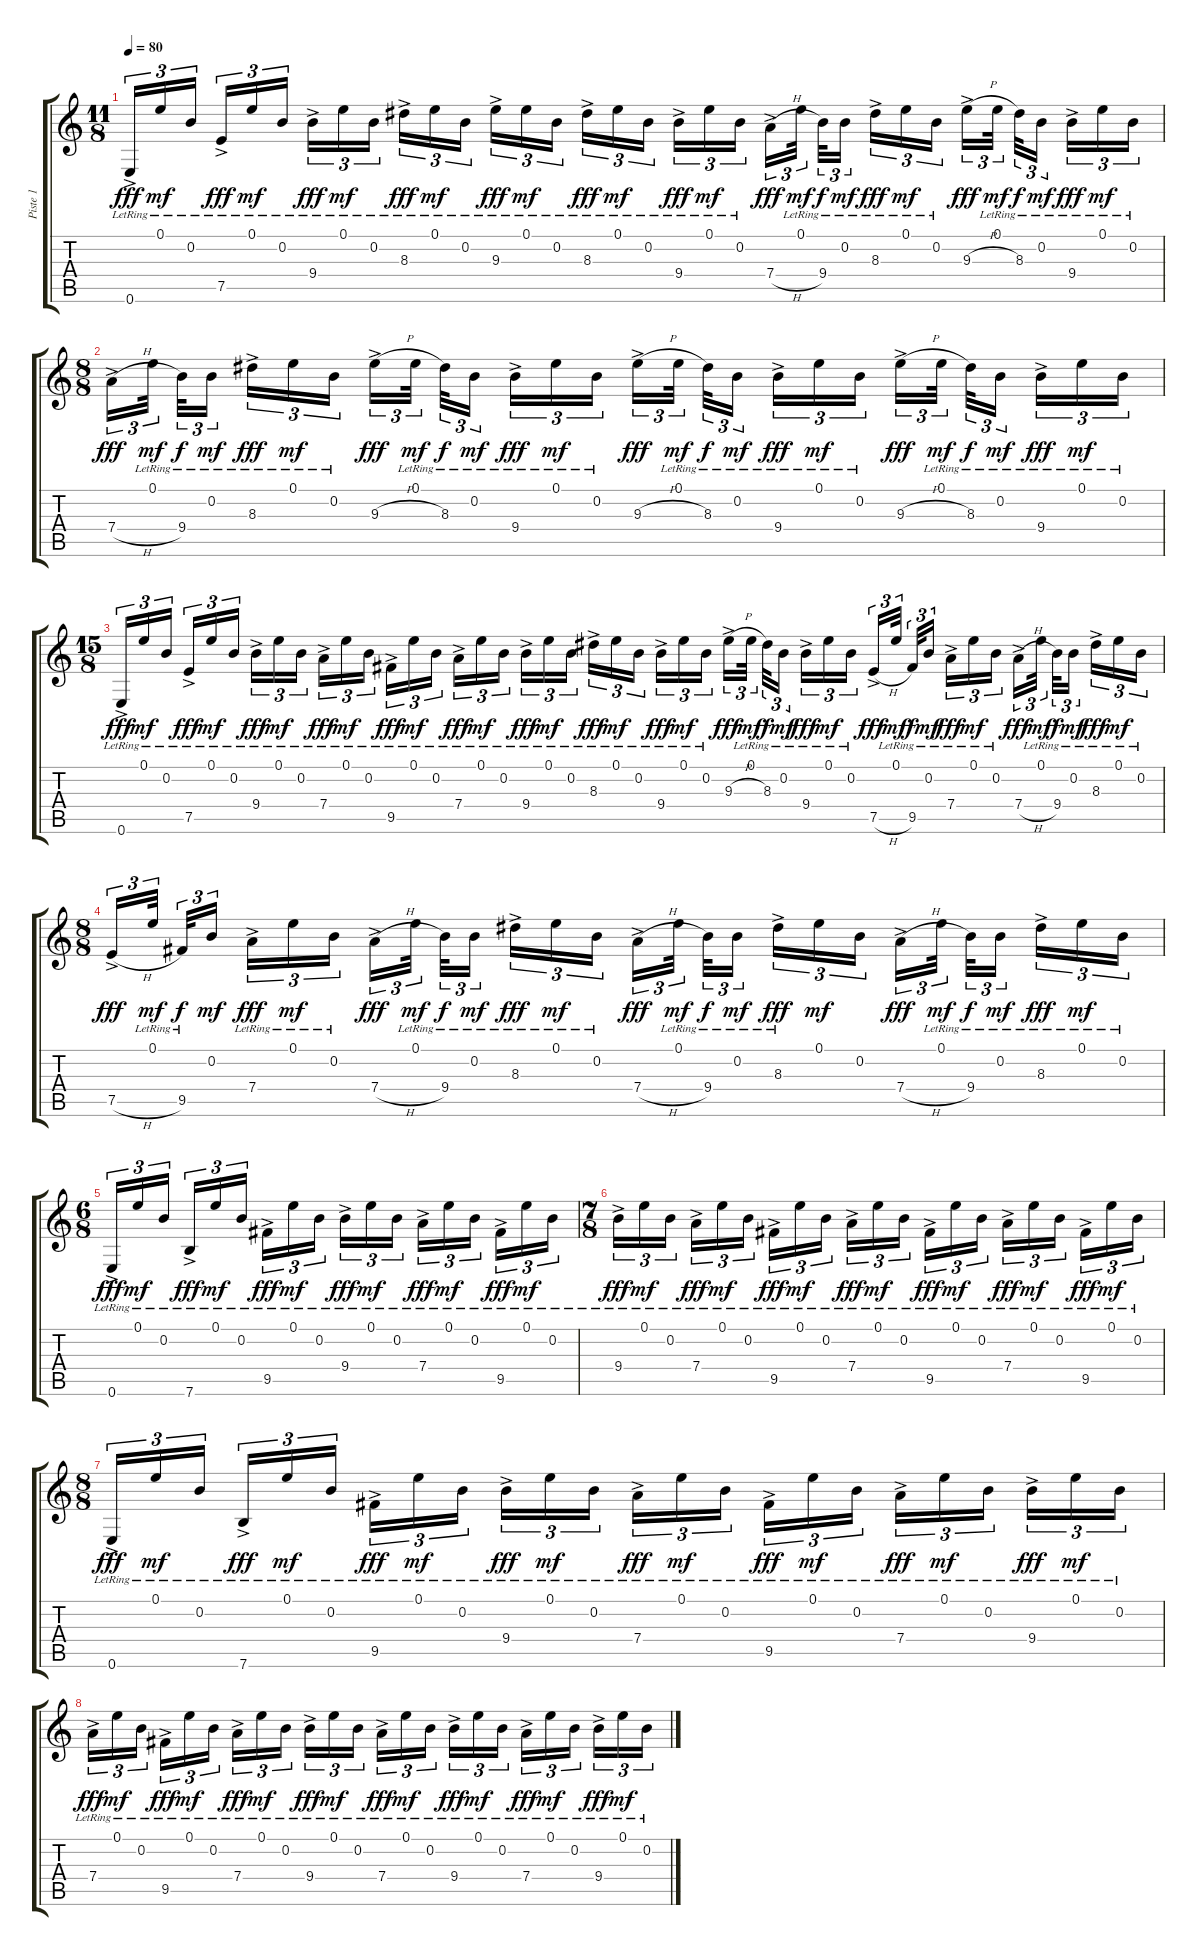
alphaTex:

\track ("Piste 1" "Piste 1") {instrument acousticguitarnylon}
\staff {score tabs}
\tuning (E4 B3 G3 D3 A2 E2) {hide}
\ts (11 8)
\tempo 80
\clef g2
\ks c
0.6{ac lr}.16{tu (3 2) dy fff} 0.1{lr}.16{tu (3 2) dy mf} 0.2{lr}.16{tu (3 2)} 7.5{ac lr}.16{tu (3 2) dy fff} 0.1{lr}.16{tu (3 2) dy mf} 0.2{lr}.16{tu (3 2)} 9.4{ac lr}.16{tu (3 2) dy fff} 0.1{lr}.16{tu (3 2) dy mf} 0.2{lr}.16{tu (3 2)} 8.3{ac lr}.16{tu (3 2) dy fff} 0.1{lr}.16{tu (3 2) dy mf} 0.2{lr}.16{tu (3 2)} 9.3{ac lr}.16{tu (3 2) dy fff} 0.1{lr}.16{tu (3 2) dy mf} 0.2{lr}.16{tu (3 2)} 8.3{ac lr}.16{tu (3 2) dy fff} 0.1{lr}.16{tu (3 2) dy mf} 0.2{lr}.16{tu (3 2)} 9.4{ac lr}.16{tu (3 2) dy fff} 0.1{lr}.16{tu (3 2) dy mf} 0.2{lr}.16{tu (3 2)} 7.4{h ac}.16{tu (3 2) dy fff} 0.1{lr}.32{tu (3 2) dy mf} 9.4{lr}.32{tu (3 2) dy f} 0.2{lr}.16{tu (3 2) dy mf} 8.3{ac lr}.16{tu (3 2) dy fff} 0.1{lr}.16{tu (3 2) dy mf} 0.2{lr}.16{tu (3 2)} 9.3{h ac}.16{tu (3 2) dy fff} 0.1{lr}.32{tu (3 2) dy mf} 8.3{lr}.32{tu (3 2) dy f} 0.2{lr}.16{tu (3 2) dy mf} 9.4{ac lr}.16{tu (3 2) dy fff} 0.1{lr}.16{tu (3 2) dy mf} 0.2{lr}.16{tu (3 2)} |
\ts (8 8)
7.4{h ac}.16{tu (3 2) dy fff} 0.1{lr}.32{tu (3 2) dy mf} 9.4{lr}.32{tu (3 2) dy f} 0.2{lr}.16{tu (3 2) dy mf} 8.3{ac lr}.16{tu (3 2) dy fff} 0.1{lr}.16{tu (3 2) dy mf} 0.2{lr}.16{tu (3 2)} 9.3{h ac}.16{tu (3 2) dy fff} 0.1{lr}.32{tu (3 2) dy mf} 8.3{lr}.32{tu (3 2) dy f} 0.2{lr}.16{tu (3 2) dy mf} 9.4{ac lr}.16{tu (3 2) dy fff} 0.1{lr}.16{tu (3 2) dy mf} 0.2{lr}.16{tu (3 2)} 9.3{h ac}.16{tu (3 2) dy fff} 0.1{lr}.32{tu (3 2) dy mf} 8.3{lr}.32{tu (3 2) dy f} 0.2{lr}.16{tu (3 2) dy mf} 9.4{ac lr}.16{tu (3 2) dy fff} 0.1{lr}.16{tu (3 2) dy mf} 0.2{lr}.16{tu (3 2)} 9.3{h ac}.16{tu (3 2) dy fff} 0.1{lr}.32{tu (3 2) dy mf} 8.3{lr}.32{tu (3 2) dy f} 0.2{lr}.16{tu (3 2) dy mf} 9.4{ac lr}.16{tu (3 2) dy fff} 0.1{lr}.16{tu (3 2) dy mf} 0.2{lr}.16{tu (3 2)} |
\ts (15 8)
0.6{ac lr}.16{tu (3 2) dy fff} 0.1{lr}.16{tu (3 2) dy mf} 0.2{lr}.16{tu (3 2)} 7.5{ac lr}.16{tu (3 2) dy fff} 0.1{lr}.16{tu (3 2) dy mf} 0.2{lr}.16{tu (3 2)} 9.4{ac lr}.16{tu (3 2) dy fff} 0.1{lr}.16{tu (3 2) dy mf} 0.2{lr}.16{tu (3 2)} 7.4{ac lr}.16{tu (3 2) dy fff} 0.1{lr}.16{tu (3 2) dy mf} 0.2{lr}.16{tu (3 2)} 9.5{ac lr}.16{tu (3 2) dy fff} 0.1{lr}.16{tu (3 2) dy mf} 0.2{lr}.16{tu (3 2)} 7.4{ac lr}.16{tu (3 2) dy fff} 0.1{lr}.16{tu (3 2) dy mf} 0.2{lr}.16{tu (3 2)} 9.4{ac lr}.16{tu (3 2) dy fff} 0.1{lr}.16{tu (3 2) dy mf} 0.2{lr}.16{tu (3 2)} 8.3{ac lr}.16{tu (3 2) dy fff} 0.1{lr}.16{tu (3 2) dy mf} 0.2{lr}.16{tu (3 2)} 9.4{ac lr}.16{tu (3 2) dy fff} 0.1{lr}.16{tu (3 2) dy mf} 0.2{lr}.16{tu (3 2)} 9.3{h ac}.16{tu (3 2) dy fff} 0.1{lr}.32{tu (3 2) dy mf} 8.3{lr}.32{tu (3 2) dy f} 0.2{lr}.16{tu (3 2) dy mf} 9.4{ac lr}.16{tu (3 2) dy fff} 0.1{lr}.16{tu (3 2) dy mf} 0.2{lr}.16{tu (3 2)} 7.5{h ac}.16{tu (3 2) dy fff} 0.1{lr}.32{tu (3 2) dy mf} 9.5{lr}.32{tu (3 2) dy f} 0.2{lr}.16{tu (3 2) dy mf} 7.4{ac lr}.16{tu (3 2) dy fff} 0.1{lr}.16{tu (3 2) dy mf} 0.2{lr}.16{tu (3 2)} 7.4{h ac}.16{tu (3 2) dy fff} 0.1{lr}.32{tu (3 2) dy mf} 9.4{lr}.32{tu (3 2) dy f} 0.2{lr}.16{tu (3 2) dy mf} 8.3{ac lr}.16{tu (3 2) dy fff} 0.1{lr}.16{tu (3 2) dy mf} 0.2{lr}.16{tu (3 2)} |
\ts (8 8)
7.5{h ac}.16{tu (3 2) dy fff} 0.1{lr}.32{tu (3 2) dy mf} 9.5{lr}.32{tu (3 2) dy f} 0.2.16{tu (3 2) dy mf} 7.4{ac lr}.16{tu (3 2) dy fff} 0.1{lr}.16{tu (3 2) dy mf} 0.2{lr}.16{tu (3 2)} 7.4{h ac}.16{tu (3 2) dy fff} 0.1{lr}.32{tu (3 2) dy mf} 9.4{lr}.32{tu (3 2) dy f} 0.2{lr}.16{tu (3 2) dy mf} 8.3{ac lr}.16{tu (3 2) dy fff} 0.1{lr}.16{tu (3 2) dy mf} 0.2{lr}.16{tu (3 2)} 7.4{h ac}.16{tu (3 2) dy fff} 0.1{lr}.32{tu (3 2) dy mf} 9.4{lr}.32{tu (3 2) dy f} 0.2{lr}.16{tu (3 2) dy mf} 8.3{ac lr}.16{tu (3 2) dy fff} 0.1.16{tu (3 2) dy mf} 0.2.16{tu (3 2)} 7.4{h ac}.16{tu (3 2) dy fff} 0.1{lr}.32{tu (3 2) dy mf} 9.4{lr}.32{tu (3 2) dy f} 0.2{lr}.16{tu (3 2) dy mf} 8.3{ac lr}.16{tu (3 2) dy fff} 0.1{lr}.16{tu (3 2) dy mf} 0.2{lr}.16{tu (3 2)} |
\ts (6 8)
0.6{ac lr}.16{tu (3 2) dy fff} 0.1{lr}.16{tu (3 2) dy mf} 0.2{lr}.16{tu (3 2)} 7.6{ac lr}.16{tu (3 2) dy fff} 0.1{lr}.16{tu (3 2) dy mf} 0.2{lr}.16{tu (3 2)} 9.5{ac lr}.16{tu (3 2) dy fff} 0.1{lr}.16{tu (3 2) dy mf} 0.2{lr}.16{tu (3 2)} 9.4{ac lr}.16{tu (3 2) dy fff} 0.1{lr}.16{tu (3 2) dy mf} 0.2{lr}.16{tu (3 2)} 7.4{ac lr}.16{tu (3 2) dy fff} 0.1{lr}.16{tu (3 2) dy mf} 0.2{lr}.16{tu (3 2)} 9.5{ac lr}.16{tu (3 2) dy fff} 0.1{lr}.16{tu (3 2) dy mf} 0.2{lr}.16{tu (3 2)} |
\ts (7 8)
9.4{ac lr}.16{tu (3 2) dy fff} 0.1{lr}.16{tu (3 2) dy mf} 0.2{lr}.16{tu (3 2)} 7.4{ac lr}.16{tu (3 2) dy fff} 0.1{lr}.16{tu (3 2) dy mf} 0.2{lr}.16{tu (3 2)} 9.5{ac lr}.16{tu (3 2) dy fff} 0.1{lr}.16{tu (3 2) dy mf} 0.2{lr}.16{tu (3 2)} 7.4{ac lr}.16{tu (3 2) dy fff} 0.1{lr}.16{tu (3 2) dy mf} 0.2{lr}.16{tu (3 2)} 9.5{ac lr}.16{tu (3 2) dy fff} 0.1{lr}.16{tu (3 2) dy mf} 0.2{lr}.16{tu (3 2)} 7.4{ac lr}.16{tu (3 2) dy fff} 0.1{lr}.16{tu (3 2) dy mf} 0.2{lr}.16{tu (3 2)} 9.5{ac lr}.16{tu (3 2) dy fff} 0.1{lr}.16{tu (3 2) dy mf} 0.2{lr}.16{tu (3 2)} |
\ts (8 8)
0.6{ac lr}.16{tu (3 2) dy fff} 0.1{lr}.16{tu (3 2) dy mf} 0.2{lr}.16{tu (3 2)} 7.6{ac lr}.16{tu (3 2) dy fff} 0.1{lr}.16{tu (3 2) dy mf} 0.2{lr}.16{tu (3 2)} 9.5{ac lr}.16{tu (3 2) dy fff} 0.1{lr}.16{tu (3 2) dy mf} 0.2{lr}.16{tu (3 2)} 9.4{ac lr}.16{tu (3 2) dy fff} 0.1{lr}.16{tu (3 2) dy mf} 0.2{lr}.16{tu (3 2)} 7.4{ac lr}.16{tu (3 2) dy fff} 0.1{lr}.16{tu (3 2) dy mf} 0.2{lr}.16{tu (3 2)} 9.5{ac lr}.16{tu (3 2) dy fff} 0.1{lr}.16{tu (3 2) dy mf} 0.2{lr}.16{tu (3 2)} 7.4{ac lr}.16{tu (3 2) dy fff} 0.1{lr}.16{tu (3 2) dy mf} 0.2{lr}.16{tu (3 2)} 9.4{ac lr}.16{tu (3 2) dy fff} 0.1{lr}.16{tu (3 2) dy mf} 0.2{lr}.16{tu (3 2)} |
7.4{ac lr}.16{tu (3 2) dy fff} 0.1{lr}.16{tu (3 2) dy mf} 0.2{lr}.16{tu (3 2)} 9.5{ac lr}.16{tu (3 2) dy fff} 0.1{lr}.16{tu (3 2) dy mf} 0.2{lr}.16{tu (3 2)} 7.4{ac lr}.16{tu (3 2) dy fff} 0.1{lr}.16{tu (3 2) dy mf} 0.2{lr}.16{tu (3 2)} 9.4{ac lr}.16{tu (3 2) dy fff} 0.1{lr}.16{tu (3 2) dy mf} 0.2{lr}.16{tu (3 2)} 7.4{ac lr}.16{tu (3 2) dy fff} 0.1{lr}.16{tu (3 2) dy mf} 0.2{lr}.16{tu (3 2)} 9.4{ac lr}.16{tu (3 2) dy fff} 0.1{lr}.16{tu (3 2) dy mf} 0.2{lr}.16{tu (3 2)} 7.4{ac lr}.16{tu (3 2) dy fff} 0.1{lr}.16{tu (3 2) dy mf} 0.2{lr}.16{tu (3 2)} 9.4{ac lr}.16{tu (3 2) dy fff} 0.1{lr}.16{tu (3 2) dy mf} 0.2{lr}.16{tu (3 2)}
